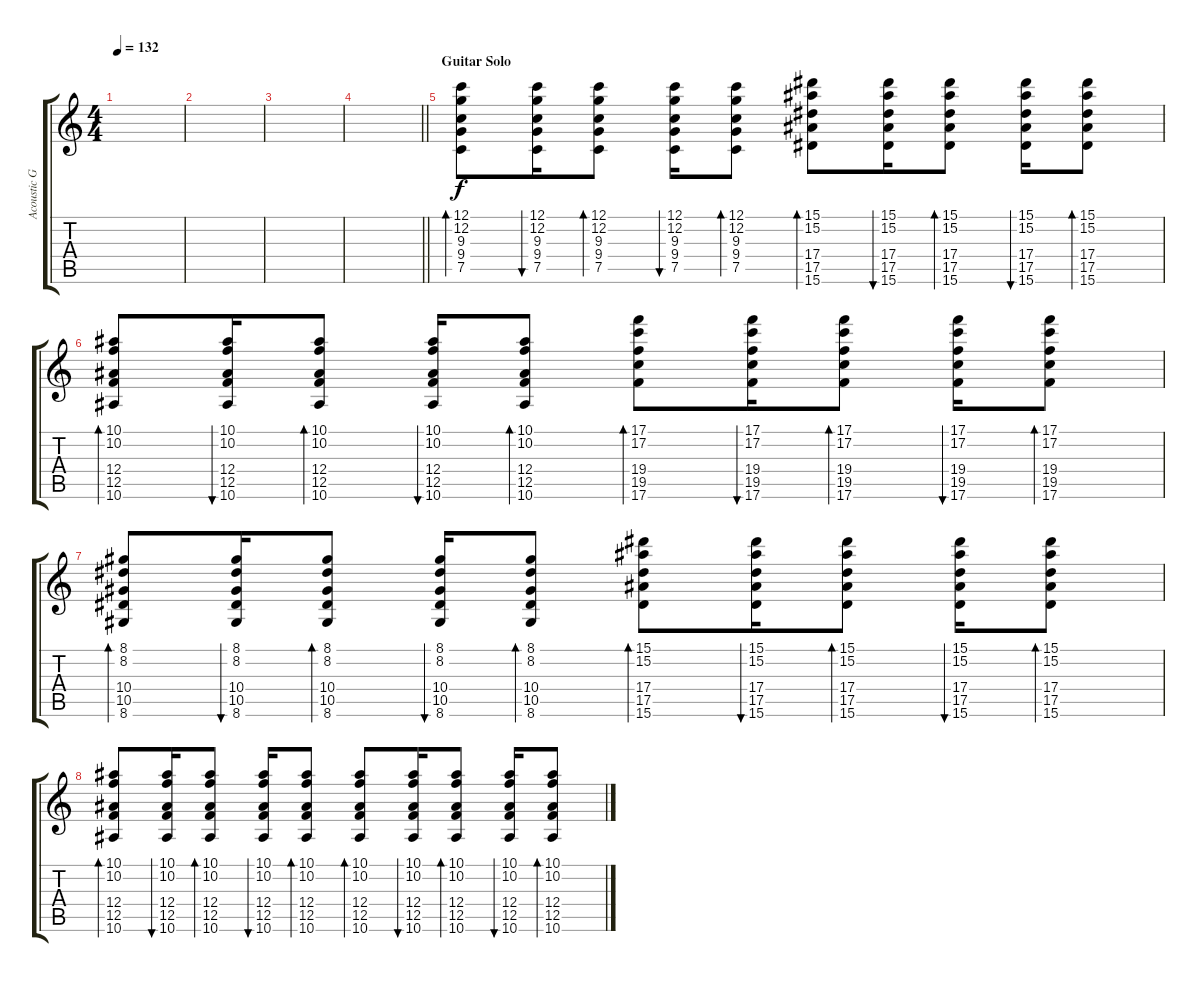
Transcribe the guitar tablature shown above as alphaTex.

\track ("Acoustic Guitar" "Acoustic G") {instrument acousticguitarsteel}
\staff {score tabs}
\tuning (C4 G3 Eb3 Bb2 F2 C2) {hide}
\ts (4 4)
\tempo 132
\clef g2
\ks c
|
|
|
\barLineRight lightlight
|
\section ("" "Guitar Solo")
(12.1 12.2 9.3 9.4 7.5).8{bd 60} (12.1 12.2 9.3 9.4 7.5).16{bu 60} (12.1 12.2 9.3 9.4 7.5).8{bd 60} (12.1 12.2 9.3 9.4 7.5).16{bu 60} (12.1 12.2 9.3 9.4 7.5).8{bd 60} (15.1 15.2 17.4 17.5 15.6).8{bd 60} (15.1 15.2 17.4 17.5 15.6).16{bu 60} (15.1 15.2 17.4 17.5 15.6).8{bd 60} (15.1 15.2 17.4 17.5 15.6).16{bu 60} (15.1 15.2 17.4 17.5 15.6).8{bd 60} |
(10.1 10.2 12.4 12.5 10.6).8{bd 60} (10.1 10.2 12.4 12.5 10.6).16{bu 60} (10.1 10.2 12.4 12.5 10.6).8{bd 60} (10.1 10.2 12.4 12.5 10.6).16{bu 60} (10.1 10.2 12.4 12.5 10.6).8{bd 60} (17.1 17.2 19.4 19.5 17.6).8{bd 60} (17.1 17.2 19.4 19.5 17.6).16{bu 60} (17.1 17.2 19.4 19.5 17.6).8{bd 60} (17.1 17.2 19.4 19.5 17.6).16{bu 60} (17.1 17.2 19.4 19.5 17.6).8{bd 60} |
(8.1 8.2 10.4 10.5 8.6).8{bd 60} (8.1 8.2 10.4 10.5 8.6).16{bu 60} (8.1 8.2 10.4 10.5 8.6).8{bd 60} (8.1 8.2 10.4 10.5 8.6).16{bu 60} (8.1 8.2 10.4 10.5 8.6).8{bd 60} (15.1 15.2 17.4 17.5 15.6).8{bd 60} (15.1 15.2 17.4 17.5 15.6).16{bu 60} (15.1 15.2 17.4 17.5 15.6).8{bd 60} (15.1 15.2 17.4 17.5 15.6).16{bu 60} (15.1 15.2 17.4 17.5 15.6).8{bd 60} |
(10.1 10.2 12.4 12.5 10.6).8{bd 60} (10.1 10.2 12.4 12.5 10.6).16{bu 60} (10.1 10.2 12.4 12.5 10.6).8{bd 60} (10.1 10.2 12.4 12.5 10.6).16{bu 60} (10.1 10.2 12.4 12.5 10.6).8{bd 60} (10.1 10.2 12.4 12.5 10.6).8{bd 60} (10.1 10.2 12.4 12.5 10.6).16{bu 60} (10.1 10.2 12.4 12.5 10.6).8{bd 60} (10.1 10.2 12.4 12.5 10.6).16{bu 60} (10.1 10.2 12.4 12.5 10.6).8{bd 60}
